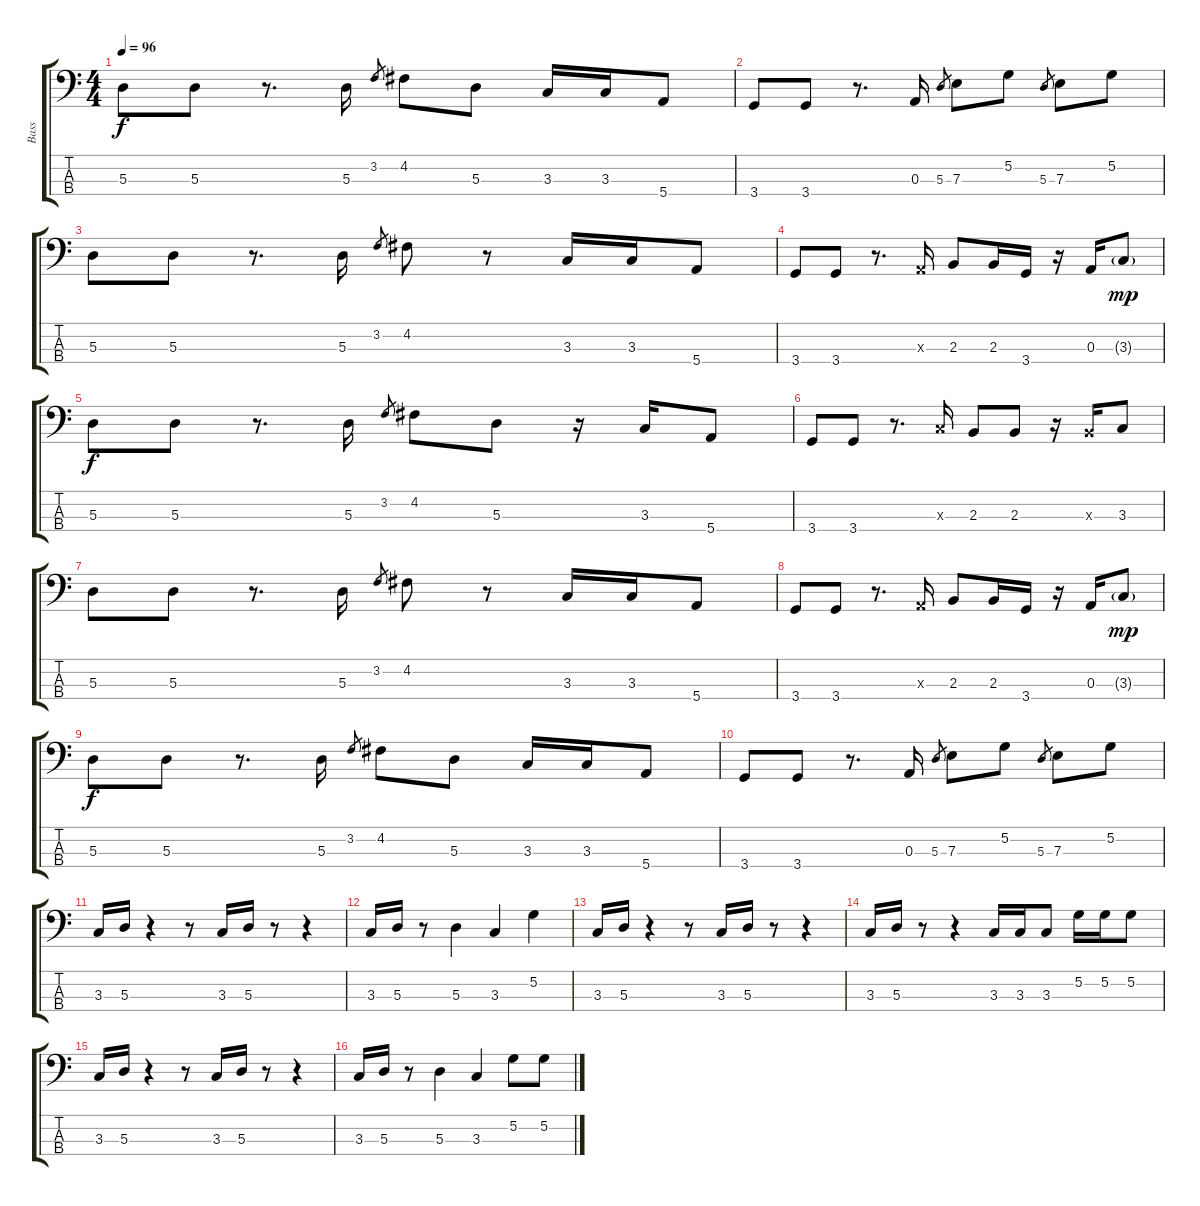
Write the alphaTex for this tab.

\track ("Bass" "Bass") {instrument fretlessbass}
\staff {score tabs}
\tuning (G2 D2 A1 E1) {hide}
\ts (4 4)
\tempo 96
\clef f4
\ks c
5.3.8{dy f} 5.3.8 r.8{d} 5.3.16 3.2.8{gr} 4.2.8 5.3.8 3.3.16 3.3.16 5.4.8 |
3.4.8 3.4.8 r.8{d} 0.3.16 5.3.8{gr} 7.3.8 5.2.8 5.3.8{gr} 7.3.8 5.2.8 |
5.3.8 5.3.8 r.8{d} 5.3.16 3.2.8{gr} 4.2.8 r.8 3.3.16 3.3.16 5.4.8 |
3.4.8 3.4.8 r.8{d} 0.3{x}.16 2.3.8 2.3.16 3.4.16 r.16 0.3.16 3.3{g}.8{dy mp} |
5.3.8{dy f} 5.3.8 r.8{d} 5.3.16 3.2.8{gr} 4.2.8 5.3.8 r.16 3.3.16 5.4.8 |
3.4.8 3.4.8 r.8{d} 3.3{x}.16 2.3.8 2.3.8 r.16 2.3{x}.16 3.3.8 |
5.3.8 5.3.8 r.8{d} 5.3.16 3.2.8{gr} 4.2.8 r.8 3.3.16 3.3.16 5.4.8 |
3.4.8 3.4.8 r.8{d} 0.3{x}.16 2.3.8 2.3.16 3.4.16 r.16 0.3.16 3.3{g}.8{dy mp} |
5.3.8{dy f} 5.3.8 r.8{d} 5.3.16 3.2.8{gr} 4.2.8 5.3.8 3.3.16 3.3.16 5.4.8 |
3.4.8 3.4.8 r.8{d} 0.3.16 5.3.8{gr} 7.3.8 5.2.8 5.3.8{gr} 7.3.8 5.2.8 |
3.3.16 5.3.16 r.4 r.8 3.3.16 5.3.16 r.8 r.4 |
3.3.16 5.3.16 r.8 5.3.4 3.3.4 5.2.4 |
3.3.16 5.3.16 r.4 r.8 3.3.16 5.3.16 r.8 r.4 |
3.3.16 5.3.16 r.8 r.4 3.3.16 3.3.16 3.3.8 5.2.16 5.2.16 5.2.8 |
3.3.16 5.3.16 r.4 r.8 3.3.16 5.3.16 r.8 r.4 |
3.3.16 5.3.16 r.8 5.3.4 3.3.4 5.2.8 5.2.8
